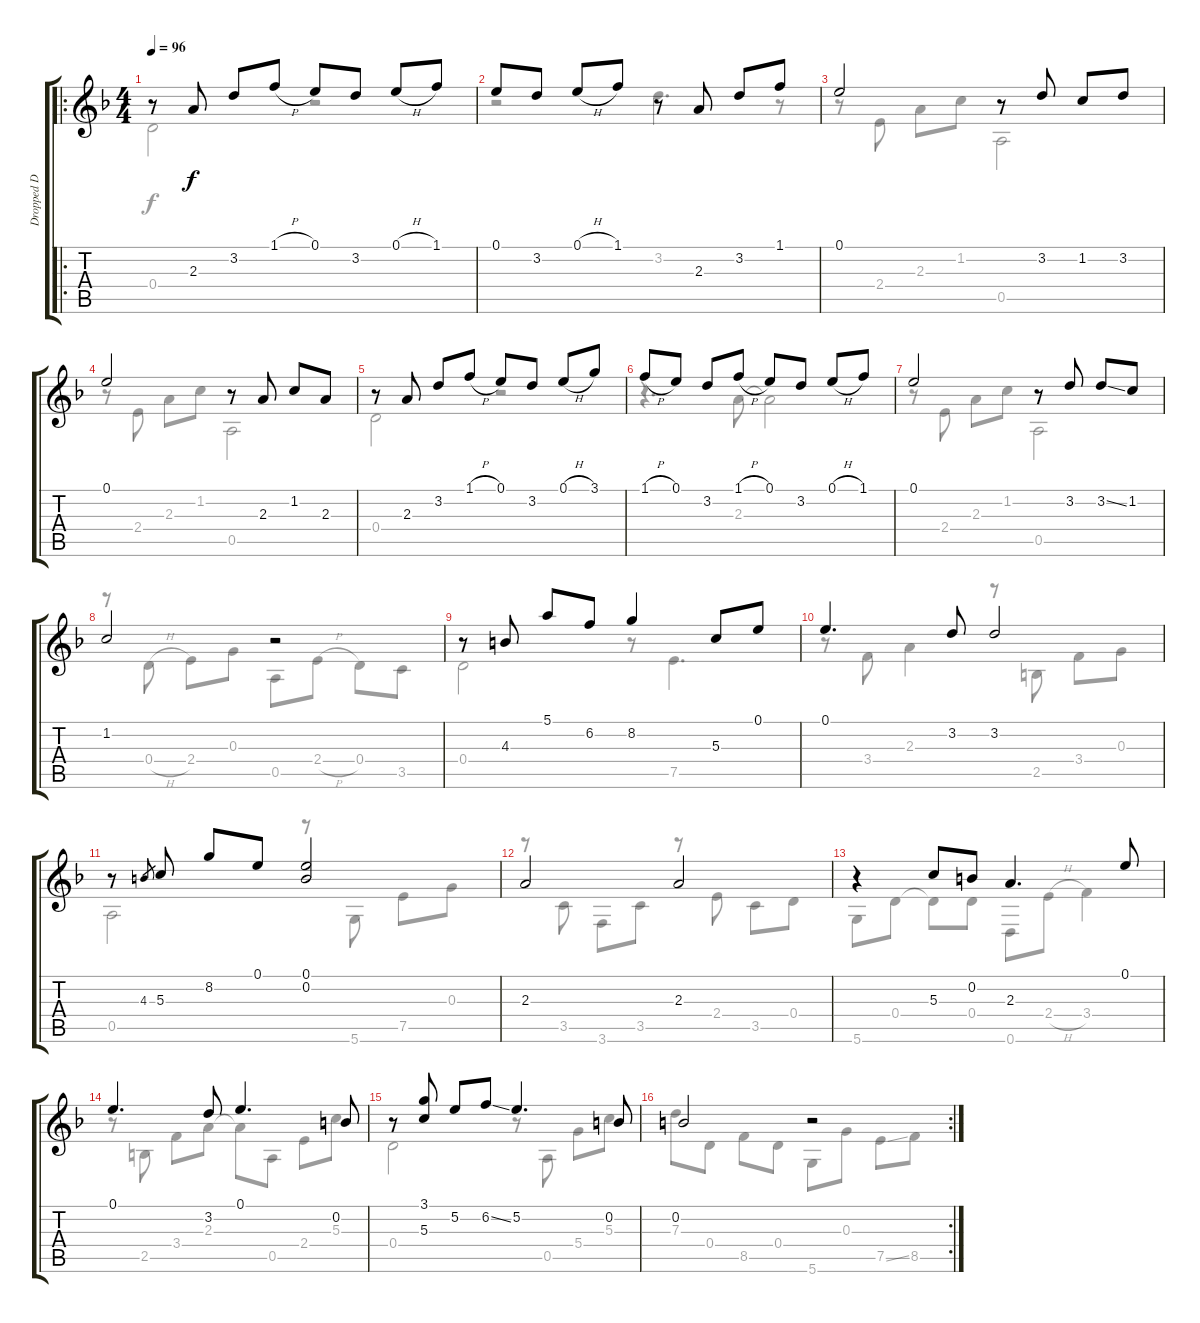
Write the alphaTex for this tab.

\track ("Dropped D steel string" "Dropped D ") {instrument acousticguitarsteel}
\staff {score tabs}
\tuning (E4 B3 G3 D3 A2 D2) {hide}
\voice
\ro
\ts (4 4)
\tempo 96
\clef g2
\ks f
r.8{dy f instrument acousticguitarsteel} 2.3.8 3.2.8 1.1{h}.8 0.1.8 3.2.8 0.1{h}.8 1.1.8 |
0.1.8 3.2.8 0.1{h}.8 1.1.8 r.8 2.3.8 3.2.8 1.1.8 |
0.1.2 r.8 3.2.8 1.2.8 3.2.8 |
0.1.2 r.8 2.3.8 1.2.8 2.3.8 |
r.8 2.3.8 3.2.8 1.1{h}.8 0.1.8 3.2.8 0.1{h}.8 3.1.8 |
1.1{h}.8 0.1.8 3.2.8 1.1{h}.8 0.1.8 3.2.8 0.1{h}.8 1.1.8 |
0.1.2 r.8 3.2.8 3.2{ss}.8 1.2.8 |
1.2.2 r.2 |
r.8 4.3.8 5.1.8 6.2.8 8.2.4 5.3.8 0.1.8 |
0.1.4{d} 3.2.8 3.2.2 |
r.8 4.3.8{gr} 5.3.8 8.2.8 0.1.8 (0.1 0.2).2 |
2.3.2 2.3.2 |
r.4 5.3.8 0.2.8 2.3.4{d} 0.1.8 |
0.1.4{d} 3.2.8 0.1.4{d} 0.2.8 |
r.8 (3.1 5.3).8 5.2.8 6.2{ss}.8 5.2.4{d} 0.2.8 |
\rc 2
0.2.2 r.2
\voice
\clef g2
\ottava regular
\simile none
\ks f
0.4.2{dy f} r.2 |
r.2 3.2.4{d} r.8 |
r.8 2.4.8 2.3.8 1.2.8 0.5.2 |
r.8 2.4.8 2.3.8 1.2.8 0.5.2 |
0.4.2 r.2 |
r.4{d} 2.3.8 2.3{t}.2 |
r.8 2.4.8 2.3.8 1.2.8 0.5.2 |
r.8 0.4{h}.8 2.4.8 0.3.8 0.5.8 2.4{h}.8 0.4.8 3.5.8 |
0.4.2 r.8 7.5.4{d} |
r.8 3.4.8 2.3.4 r.8 2.5.8 3.4.8 0.3.8 |
0.5.2 r.8 5.6.8 7.5.8 0.3.8 |
r.8 3.5.8 3.6.8 3.5.8 r.8 2.4.8 3.5.8 0.4.8 |
5.6.8 0.4.8 0.4{t}.8 0.4.8 0.6.8 2.4{h}.8 3.4.4 |
r.8 2.5.8 3.4.8 2.3.8 2.3{t}.8 0.5.8 2.4.8 5.3.8 |
0.4.2 r.8 0.5.8 5.4.8 5.3.8 |
7.3.8 0.4.8 8.5.8 0.4.8 5.6.8 0.3.8 7.5{ss}.8 8.5.8
